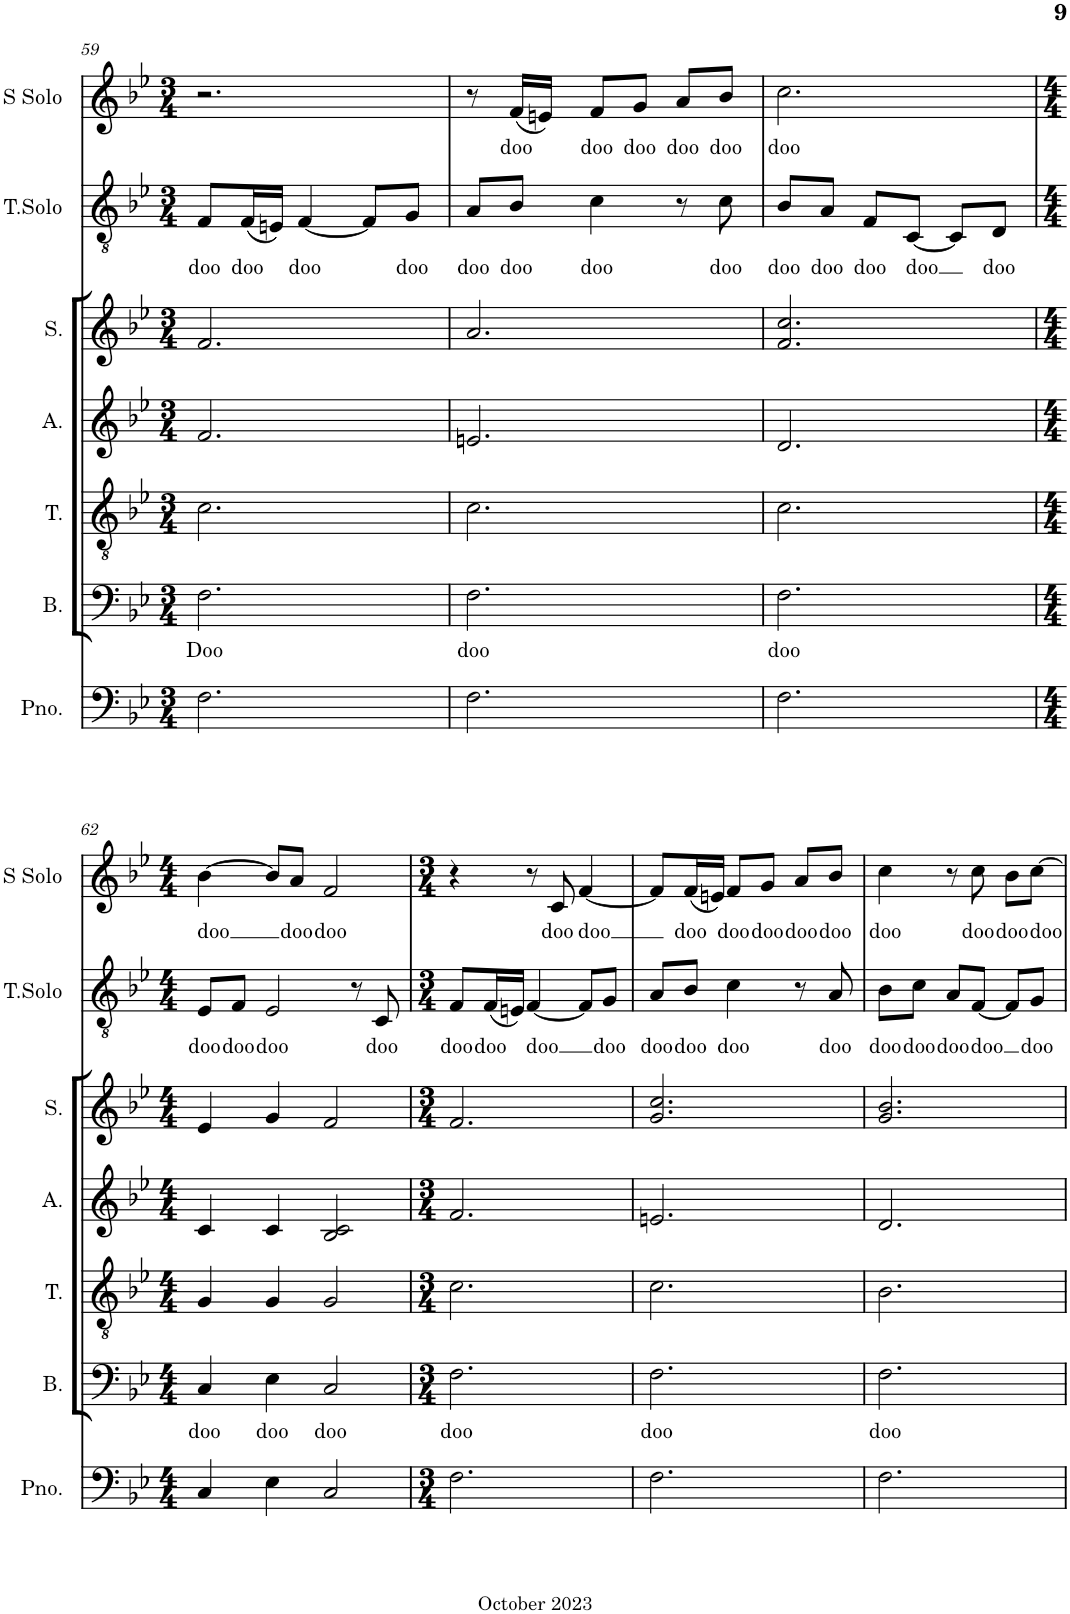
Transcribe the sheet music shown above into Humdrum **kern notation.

**kern	**kern	**text	**kern	**kern	**kern	**kern	**text	**kern	**text
*part7	*part6	*part6	*part5	*part4	*part3	*part2	*part2	*part1	*part1
*staff7	*staff6	*staff6	*staff5	*staff4	*staff3	*staff2	*staff2	*staff1	*staff1
*I"Piano	*I"Bass	*	*I"Tenor	*I"Alto	*I"Soprano	*I"Tenor Solo	*	*I"Soprano Solo	*
*I'Pno.	*I'B.	*	*I'T.	*I'A.	*I'S.	*I'T.Solo	*	*I'S Solo	*
!!LO:PB:g=z
*clefF4	*clefF4	*	*clefGv2	*clefG2	*clefG2	*clefGv2	*	*clefG2	*
*k[b-e-]	*k[b-e-]	*	*k[b-e-]	*k[b-e-]	*k[b-e-]	*k[b-e-]	*	*k[b-e-]	*
*M3/4	*M3/4	*	*M3/4	*M3/4	*M3/4	*M3/4	*	*M3/4	*
=59	=59	=59	=59	=59	=59	=59	=59	=59	=59
!	!	!LO:LY:b	!	!	!	!	!LO:LY:b	!	!
2.F\	2.F\	Doo	2.c\	2.f/	2.f/	8F/L	doo	2.r	.
!	!	!	!	!	!	!	!LO:LY:b	!	!
.	.	.	.	.	.	(16F/L	doo	.	.
.	.	.	.	.	.	16En/JJ)	.	.	.
!	!	!	!	!	!	!	!LO:LY:b	!	!
.	.	.	.	.	.	[4F/	doo	.	.
.	.	.	.	.	.	8F/L]	.	.	.
!	!	!	!	!	!	!	!LO:LY:b	!	!
.	.	.	.	.	.	8G/J	doo	.	.
=60	=60	=60	=60	=60	=60	=60	=60	=60	=60
!	!	!LO:LY:b	!	!	!	!	!LO:LY:b	!	!
2.F\	2.F\	doo	2.c\	2.en/	2.a/	8A/L	doo	8r	.
!	!	!	!	!	!	!	!LO:LY:b	!	!LO:LY:b
.	.	.	.	.	.	8B-/J	doo	(16f/LL	doo
.	.	.	.	.	.	.	.	16en/JJ)	.
!	!	!	!	!	!	!	!LO:LY:b	!	!LO:LY:b
.	.	.	.	.	.	4c\	doo	8f/L	doo
!	!	!	!	!	!	!	!	!	!LO:LY:b
.	.	.	.	.	.	.	.	8g/J	doo
!	!	!	!	!	!	!	!	!	!LO:LY:b
.	.	.	.	.	.	8r	.	8a/L	doo
!	!	!	!	!	!	!	!LO:LY:b	!	!LO:LY:b
.	.	.	.	.	.	8c\	doo	8b-/J	doo
=61	=61	=61	=61	=61	=61	=61	=61	=61	=61
!	!	!LO:LY:b	!	!	!	!	!LO:LY:b	!	!LO:LY:b
2.F\	2.F\	doo	2.c\	2.d/	2.f/ 2.cc/	8B-/L	doo	2.cc\	doo
!	!	!	!	!	!	!	!LO:LY:b	!	!
.	.	.	.	.	.	8A/J	doo	.	.
!	!	!	!	!	!	!	!LO:LY:b	!	!
.	.	.	.	.	.	8F/L	doo	.	.
!	!	!	!	!	!	!	!LO:LY:b	!	!
.	.	.	.	.	.	[8C/J	doo	.	.
.	.	.	.	.	.	8C/L]	.	.	.
!	!	!	!	!	!	!	!LO:LY:b	!	!
.	.	.	.	.	.	8D/J	doo	.	.
!!LO:LB:g=z
=62	=62	=62	=62	=62	=62	=62	=62	=62	=62
*M4/4	*M4/4	*	*M4/4	*M4/4	*M4/4	*M4/4	*	*M4/4	*
!	!	!LO:LY:b	!	!	!	!	!LO:LY:b	!	!LO:LY:b
4C/	4C/	doo	4G/	4c/	4e-/	8E-/L	doo	[4b-\	doo
!	!	!	!	!	!	!	!LO:LY:b	!	!
.	.	.	.	.	.	8F/J	doo	.	.
!	!	!LO:LY:b	!	!	!	!	!LO:LY:b	!	!
4E-\	4E-\	doo	4G/	4c/	4g/	2E-/	doo	8b-/L]	.
!	!	!	!	!	!	!	!	!	!LO:LY:b
.	.	.	.	.	.	.	.	8a/J	doo
!	!	!LO:LY:b	!	!	!	!	!	!	!LO:LY:b
2C/	2C/	doo	2G/	2B-/ 2c/	2f/	.	.	2f/	doo
.	.	.	.	.	.	8r	.	.	.
!	!	!	!	!	!	!	!LO:LY:b	!	!
.	.	.	.	.	.	8C/	doo	.	.
=63	=63	=63	=63	=63	=63	=63	=63	=63	=63
*M3/4	*M3/4	*	*M3/4	*M3/4	*M3/4	*M3/4	*	*M3/4	*
!	!	!LO:LY:b	!	!	!	!	!LO:LY:b	!	!
2.F\	2.F\	doo	2.c\	2.f/	2.f/	8F/L	doo	4r	.
!	!	!	!	!	!	!	!LO:LY:b	!	!
.	.	.	.	.	.	(16F/L	doo	.	.
.	.	.	.	.	.	16En/JJ)	.	.	.
!	!	!	!	!	!	!	!LO:LY:b	!	!
.	.	.	.	.	.	[4F/	doo	8r	.
!	!	!	!	!	!	!	!	!	!LO:LY:b
.	.	.	.	.	.	.	.	8c/	doo
!	!	!	!	!	!	!	!	!	!LO:LY:b
.	.	.	.	.	.	8F/L]	.	[4f/	doo
!	!	!	!	!	!	!	!LO:LY:b	!	!
.	.	.	.	.	.	8G/J	doo	.	.
=64	=64	=64	=64	=64	=64	=64	=64	=64	=64
!	!	!LO:LY:b	!	!	!	!	!LO:LY:b	!	!
2.F\	2.F\	doo	2.c\	2.en/	2.g/ 2.cc/	8A/L	doo	8f/L]	.
!	!	!	!	!	!	!	!LO:LY:b	!	!LO:LY:b
.	.	.	.	.	.	8B-/J	doo	(16f/L	doo
.	.	.	.	.	.	.	.	16en/JJ)	.
!	!	!	!	!	!	!	!LO:LY:b	!	!LO:LY:b
.	.	.	.	.	.	4c\	doo	8f/L	doo
!	!	!	!	!	!	!	!	!	!LO:LY:b
.	.	.	.	.	.	.	.	8g/J	doo
!	!	!	!	!	!	!	!	!	!LO:LY:b
.	.	.	.	.	.	8r	.	8a/L	doo
!	!	!	!	!	!	!	!LO:LY:b	!	!LO:LY:b
.	.	.	.	.	.	8A/	doo	8b-/J	doo
=65	=65	=65	=65	=65	=65	=65	=65	=65	=65
!	!	!LO:LY:b	!	!	!	!	!LO:LY:b	!	!LO:LY:b
2.F\	2.F\	doo	2.B-\	2.d/	2.g/ 2.b-/	8B-\L	doo	4cc\	doo
!	!	!	!	!	!	!	!LO:LY:b	!	!
.	.	.	.	.	.	8c\J	doo	.	.
!	!	!	!	!	!	!	!LO:LY:b	!	!
.	.	.	.	.	.	8A/L	doo	8r	.
!	!	!	!	!	!	!	!LO:LY:b	!	!LO:LY:b
.	.	.	.	.	.	[8F/J	doo	8cc\	doo
!	!	!	!	!	!	!	!	!	!LO:LY:b
.	.	.	.	.	.	8F/L]	.	8b-\L	doo
!	!	!	!	!	!	!	!LO:LY:b	!	!LO:LY:b
.	.	.	.	.	.	8G/J	doo	[8cc\J	doo
=	=	=	=	=	=	=	=	=	=
*-	*-	*-	*-	*-	*-	*-	*-	*-	*-
